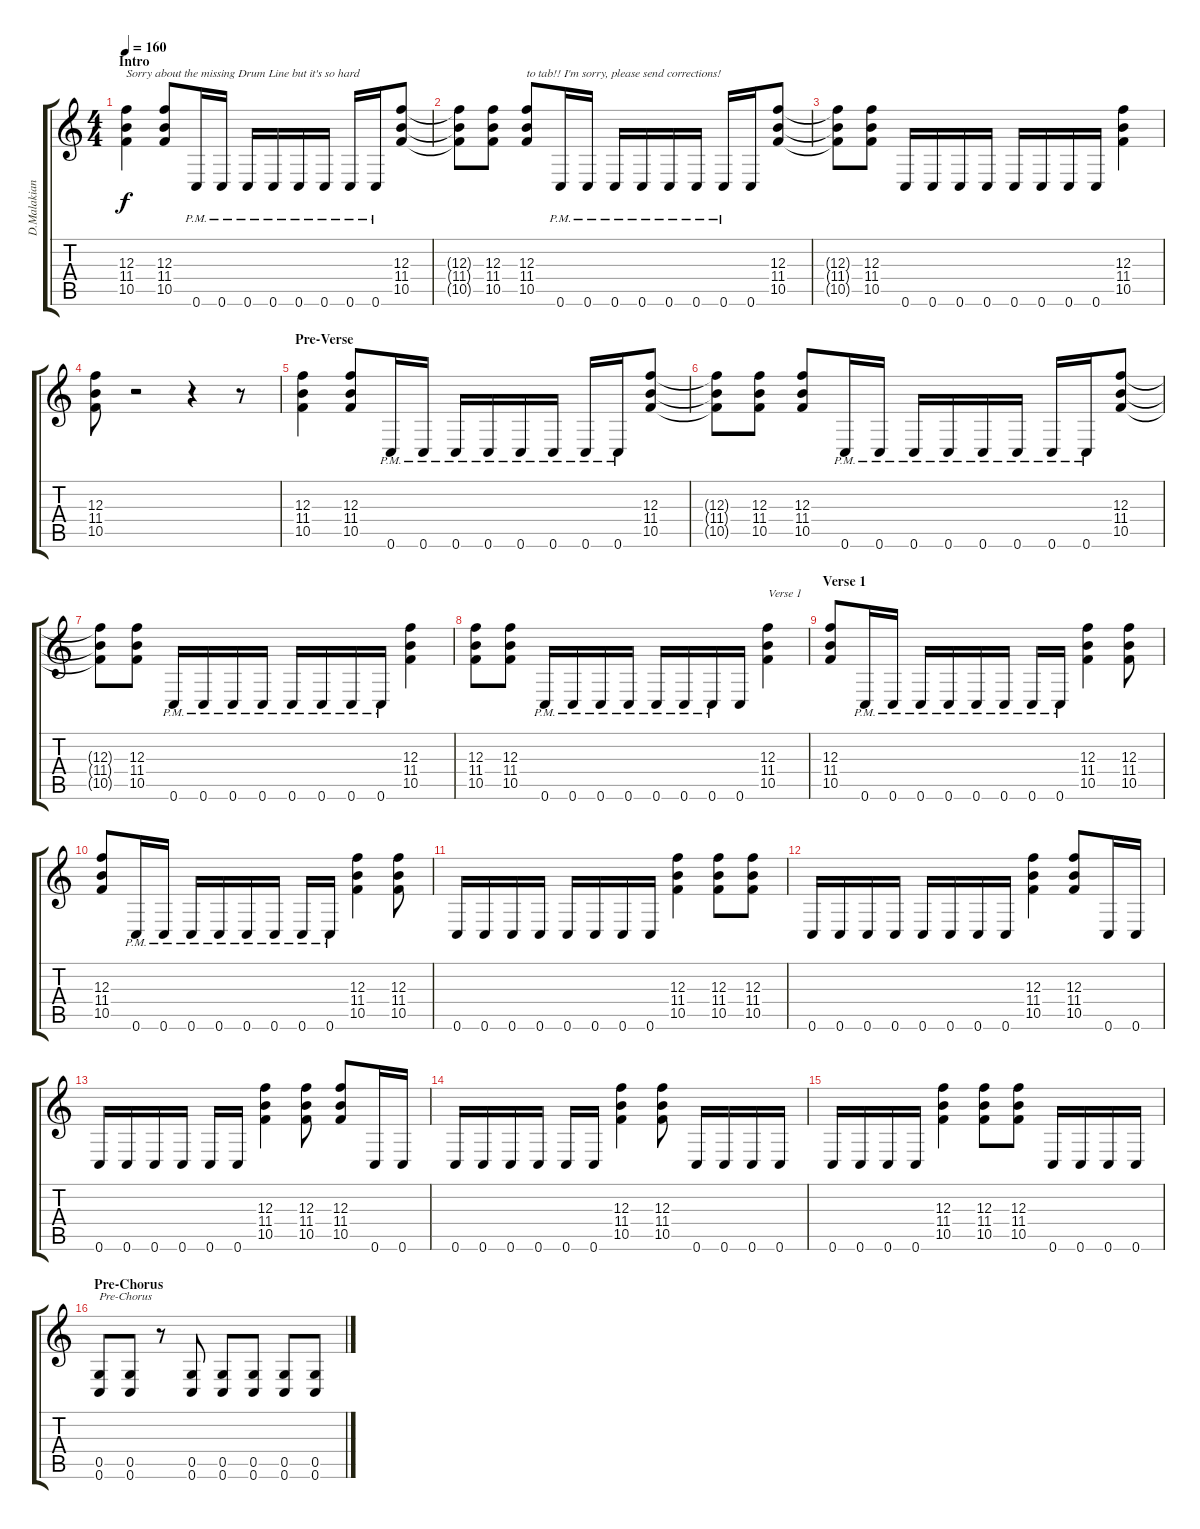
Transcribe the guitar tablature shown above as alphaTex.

\track ("D.Malakian" "D.Malakian") {instrument distortionguitar}
\staff {score tabs}
\tuning (D4 A3 F3 C3 G2 C2) {hide}
\ts (4 4)
\section ("" "Intro")
\tempo 160
\clef g2
\ks c
(12.3 11.4 10.5).4{txt "Sorry about the missing Drum Line but it's so hard" dy f instrument distortionguitar} (12.3 11.4 10.5).8 0.6{pm}.16 0.6{pm}.16 0.6{pm}.16 0.6{pm}.16 0.6{pm}.16 0.6{pm}.16 0.6{pm}.16 0.6{pm}.16 (12.3 11.4 10.5).8 |
(12.3{t} 11.4{t} 10.5{t}).8 (12.3 11.4 10.5).8 (12.3 11.4 10.5).8{txt "to tab!! I'm sorry, please send corrections!"} 0.6{pm}.16 0.6{pm}.16 0.6{pm}.16 0.6{pm}.16 0.6{pm}.16 0.6{pm}.16 0.6{pm}.16 0.6.16 (12.3 11.4 10.5).8 |
(12.3{t} 11.4{t} 10.5{t}).8 (12.3 11.4 10.5).8 0.6.16 0.6.16 0.6.16 0.6.16 0.6.16 0.6.16 0.6.16 0.6.16 (12.3 11.4 10.5).4 |
(12.3 11.4 10.5).8 r.2 r.4 r.8 |
\section ("" "Pre-Verse")
(12.3 11.4 10.5).4 (12.3 11.4 10.5).8 0.6{pm}.16 0.6{pm}.16 0.6{pm}.16 0.6{pm}.16 0.6{pm}.16 0.6{pm}.16 0.6{pm}.16 0.6{pm}.16 (12.3 11.4 10.5).8 |
(12.3{t} 11.4{t} 10.5{t}).8 (12.3 11.4 10.5).8 (12.3 11.4 10.5).8 0.6{pm}.16 0.6{pm}.16 0.6{pm}.16 0.6{pm}.16 0.6{pm}.16 0.6{pm}.16 0.6{pm}.16 0.6{pm}.16 (12.3 11.4 10.5).8 |
(12.3{t} 11.4{t} 10.5{t}).8 (12.3 11.4 10.5).8 0.6{pm}.16 0.6{pm}.16 0.6{pm}.16 0.6{pm}.16 0.6{pm}.16 0.6{pm}.16 0.6{pm}.16 0.6{pm}.16 (12.3 11.4 10.5).4 |
(12.3 11.4 10.5).8 (12.3 11.4 10.5).8 0.6{pm}.16 0.6{pm}.16 0.6{pm}.16 0.6{pm}.16 0.6{pm}.16 0.6{pm}.16 0.6{pm}.16 0.6.16 (12.3 11.4 10.5).4{txt "Verse 1"} |
\section ("" "Verse 1")
(12.3 11.4 10.5).8 0.6{pm}.16 0.6{pm}.16 0.6{pm}.16 0.6{pm}.16 0.6{pm}.16 0.6{pm}.16 0.6{pm}.16 0.6{pm}.16 (12.3 11.4 10.5).4 (12.3 11.4 10.5).8 |
(12.3 11.4 10.5).8 0.6{pm}.16 0.6{pm}.16 0.6{pm}.16 0.6{pm}.16 0.6{pm}.16 0.6{pm}.16 0.6{pm}.16 0.6{pm}.16 (12.3 11.4 10.5).4 (12.3 11.4 10.5).8 |
0.6.16 0.6.16 0.6.16 0.6.16 0.6.16 0.6.16 0.6.16 0.6.16 (12.3 11.4 10.5).4 (12.3 11.4 10.5).8 (12.3 11.4 10.5).8 |
0.6.16 0.6.16 0.6.16 0.6.16 0.6.16 0.6.16 0.6.16 0.6.16 (12.3 11.4 10.5).4 (12.3 11.4 10.5).8 0.6.16 0.6.16 |
0.6.16 0.6.16 0.6.16 0.6.16 0.6.16 0.6.16 (12.3 11.4 10.5).4 (12.3 11.4 10.5).8 (12.3 11.4 10.5).8 0.6.16 0.6.16 |
0.6.16 0.6.16 0.6.16 0.6.16 0.6.16 0.6.16 (12.3 11.4 10.5).4 (12.3 11.4 10.5).8 0.6.16 0.6.16 0.6.16 0.6.16 |
0.6.16 0.6.16 0.6.16 0.6.16 (12.3 11.4 10.5).4 (12.3 11.4 10.5).8 (12.3 11.4 10.5).8 0.6.16 0.6.16 0.6.16 0.6.16 |
\section ("" "Pre-Chorus")
(0.5 0.6).8{txt "Pre-Chorus"} (0.5 0.6).8 r.8 (0.5 0.6).8 (0.5 0.6).8 (0.5 0.6).8 (0.5 0.6).8 (0.5 0.6).8
